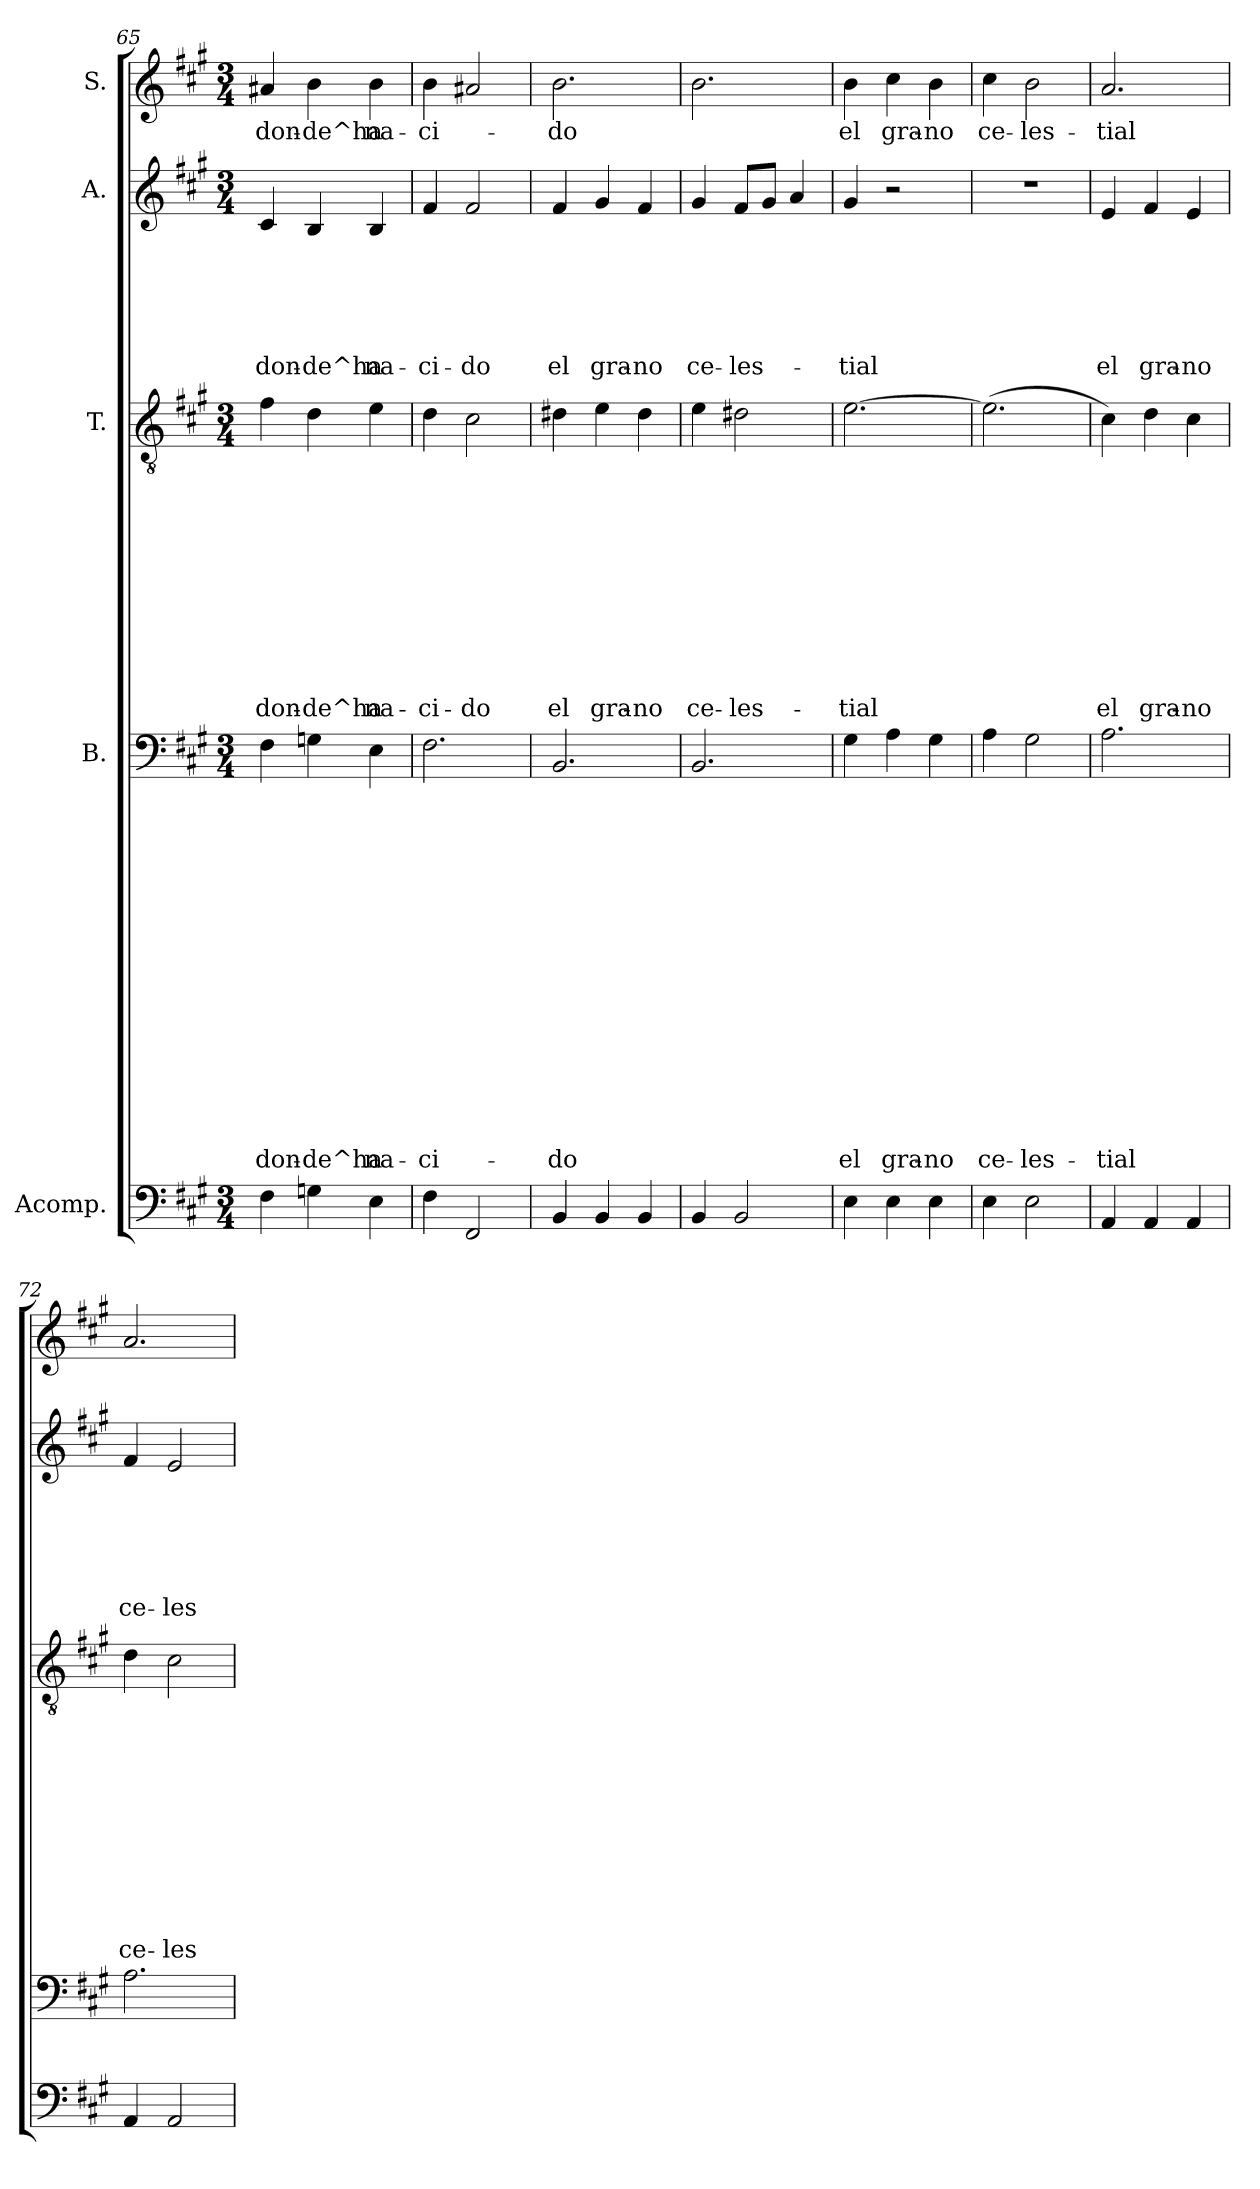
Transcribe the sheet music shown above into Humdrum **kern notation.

**kern	**kern	**text	**text	**text	**text	**text	**text	**text	**text	**text	**text	**text	**text	**text	**text	**text	**text	**kern	**text	**text	**text	**text	**text	**text	**text	**text	**text	**text	**text	**kern	**text	**text	**text	**text	**text	**text	**kern	**text
*part5	*part4	*part4	*part4	*part4	*part4	*part4	*part4	*part4	*part4	*part4	*part4	*part4	*part4	*part4	*part4	*part4	*part4	*part3	*part3	*part3	*part3	*part3	*part3	*part3	*part3	*part3	*part3	*part3	*part3	*part2	*part2	*part2	*part2	*part2	*part2	*part2	*part1	*part1
*staff5	*staff4	*staff4	*staff4	*staff4	*staff4	*staff4	*staff4	*staff4	*staff4	*staff4	*staff4	*staff4	*staff4	*staff4	*staff4	*staff4	*staff4	*staff3	*staff3	*staff3	*staff3	*staff3	*staff3	*staff3	*staff3	*staff3	*staff3	*staff3	*staff3	*staff2	*staff2	*staff2	*staff2	*staff2	*staff2	*staff2	*staff1	*staff1
*I"Acomp.	*I"B.	*	*	*	*	*	*	*	*	*	*	*	*	*	*	*	*	*I"T.	*	*	*	*	*	*	*	*	*	*	*	*I"A.	*	*	*	*	*	*	*I"S.	*
*clefF4	*clefF4	*	*	*	*	*	*	*	*	*	*	*	*	*	*	*	*	*clefGv2	*	*	*	*	*	*	*	*	*	*	*	*clefG2	*	*	*	*	*	*	*clefG2	*
*k[f#c#g#]	*k[f#c#g#]	*	*	*	*	*	*	*	*	*	*	*	*	*	*	*	*	*k[f#c#g#]	*	*	*	*	*	*	*	*	*	*	*	*k[f#c#g#]	*	*	*	*	*	*	*k[f#c#g#]	*
*A:	*A:	*	*	*	*	*	*	*	*	*	*	*	*	*	*	*	*	*A:	*	*	*	*	*	*	*	*	*	*	*	*A:	*	*	*	*	*	*	*A:	*
*M3/4	*M3/4	*	*	*	*	*	*	*	*	*	*	*	*	*	*	*	*	*M3/4	*	*	*	*	*	*	*	*	*	*	*	*M3/4	*	*	*	*	*	*	*M3/4	*
=65	=65	=65	=65	=65	=65	=65	=65	=65	=65	=65	=65	=65	=65	=65	=65	=65	=65	=65	=65	=65	=65	=65	=65	=65	=65	=65	=65	=65	=65	=65	=65	=65	=65	=65	=65	=65	=65	=65
!	!	!	!	!	!	!	!	!	!	!	!	!	!	!	!	!	!LO:LY:b	!	!	!	!	!	!	!	!	!	!	!	!LO:LY:b	!	!	!	!	!	!	!LO:LY:b	!	!LO:LY:b
4F#\	4F#\	.	.	.	.	.	.	.	.	.	.	.	.	.	.	.	don-	4f#\	.	.	.	.	.	.	.	.	.	.	don-	4c#/	.	.	.	.	.	don-	4a#X/	don-
!	!	!	!	!	!	!	!	!	!	!	!	!	!	!	!	!	!LO:LY:b	!	!	!	!	!	!	!	!	!	!	!	!LO:LY:b	!	!	!	!	!	!	!LO:LY:b	!	!LO:LY:b
4Gn\	4Gn\	.	.	.	.	.	.	.	.	.	.	.	.	.	.	.	-de^ha	4d\	.	.	.	.	.	.	.	.	.	.	-de^ha	4B/	.	.	.	.	.	-de^ha	4b\	-de^ha
!	!	!	!	!	!	!	!	!	!	!	!	!	!	!	!	!	!LO:LY:b	!	!	!	!	!	!	!	!	!	!	!	!LO:LY:b	!	!	!	!	!	!	!LO:LY:b	!	!LO:LY:b
4E\	4E\	.	.	.	.	.	.	.	.	.	.	.	.	.	.	.	na-	4e\	.	.	.	.	.	.	.	.	.	.	na-	4B/	.	.	.	.	.	na-	4b\	na-
=66	=66	=66	=66	=66	=66	=66	=66	=66	=66	=66	=66	=66	=66	=66	=66	=66	=66	=66	=66	=66	=66	=66	=66	=66	=66	=66	=66	=66	=66	=66	=66	=66	=66	=66	=66	=66	=66	=66
!	!	!	!	!	!	!	!	!	!	!	!	!	!	!	!	!	!LO:LY:b	!	!	!	!	!	!	!	!	!	!	!	!LO:LY:b	!	!	!	!	!	!	!LO:LY:b	!	!LO:LY:b
4F#\	2.F#\	.	.	.	.	.	.	.	.	.	.	.	.	.	.	.	-ci-	4d\	.	.	.	.	.	.	.	.	.	.	-ci-	4f#/	.	.	.	.	.	-ci-	4b\	-ci-
!	!	!	!	!	!	!	!	!	!	!	!	!	!	!	!	!	!	!	!	!	!	!	!	!	!	!	!	!	!LO:LY:b	!	!	!	!	!	!	!LO:LY:b	!	!
2FF#/	.	.	.	.	.	.	.	.	.	.	.	.	.	.	.	.	.	2c#\	.	.	.	.	.	.	.	.	.	.	-do	2f#/	.	.	.	.	.	-do	2a#X/	.
=67	=67	=67	=67	=67	=67	=67	=67	=67	=67	=67	=67	=67	=67	=67	=67	=67	=67	=67	=67	=67	=67	=67	=67	=67	=67	=67	=67	=67	=67	=67	=67	=67	=67	=67	=67	=67	=67	=67
!	!	!	!	!	!	!	!	!	!	!	!	!	!	!	!	!	!LO:LY:b	!	!	!	!	!	!	!	!	!	!	!	!LO:LY:b	!	!	!	!	!	!	!LO:LY:b	!	!LO:LY:b
4BB/	2.BB/	.	.	.	.	.	.	.	.	.	.	.	.	.	.	.	-do	4d#X\	.	.	.	.	.	.	.	.	.	.	el	4f#/	.	.	.	.	.	el	2.b\	-do
!	!	!	!	!	!	!	!	!	!	!	!	!	!	!	!	!	!	!	!	!	!	!	!	!	!	!	!	!	!LO:LY:b	!	!	!	!	!	!	!LO:LY:b	!	!
4BB/	.	.	.	.	.	.	.	.	.	.	.	.	.	.	.	.	.	4e\	.	.	.	.	.	.	.	.	.	.	gra-	4g#/	.	.	.	.	.	gra-	.	.
!	!	!	!	!	!	!	!	!	!	!	!	!	!	!	!	!	!	!	!	!	!	!	!	!	!	!	!	!	!LO:LY:b	!	!	!	!	!	!	!LO:LY:b	!	!
4BB/	.	.	.	.	.	.	.	.	.	.	.	.	.	.	.	.	.	4d#\	.	.	.	.	.	.	.	.	.	.	-no	4f#/	.	.	.	.	.	-no	.	.
!!LO:PB:g=z
=68	=68	=68	=68	=68	=68	=68	=68	=68	=68	=68	=68	=68	=68	=68	=68	=68	=68	=68	=68	=68	=68	=68	=68	=68	=68	=68	=68	=68	=68	=68	=68	=68	=68	=68	=68	=68	=68	=68
!	!	!	!	!	!	!	!	!	!	!	!	!	!	!	!	!	!	!	!	!	!	!	!	!	!	!	!	!	!LO:LY:b	!	!	!	!	!	!	!LO:LY:b	!	!
4BB/	2.BB/	.	.	.	.	.	.	.	.	.	.	.	.	.	.	.	.	4e\	.	.	.	.	.	.	.	.	.	.	ce-	4g#/	.	.	.	.	.	ce-	2.b\	.
!	!	!	!	!	!	!	!	!	!	!	!	!	!	!	!	!	!	!	!	!	!	!	!	!	!	!	!	!	!LO:LY:b	!	!	!	!	!	!	!LO:LY:b	!	!
2BB/	.	.	.	.	.	.	.	.	.	.	.	.	.	.	.	.	.	2d#X\	.	.	.	.	.	.	.	.	.	.	-les-	8f#/L	.	.	.	.	.	-les-	.	.
.	.	.	.	.	.	.	.	.	.	.	.	.	.	.	.	.	.	.	.	.	.	.	.	.	.	.	.	.	.	8g#/J	.	.	.	.	.	.	.	.
.	.	.	.	.	.	.	.	.	.	.	.	.	.	.	.	.	.	.	.	.	.	.	.	.	.	.	.	.	.	4a/	.	.	.	.	.	.	.	.
=69	=69	=69	=69	=69	=69	=69	=69	=69	=69	=69	=69	=69	=69	=69	=69	=69	=69	=69	=69	=69	=69	=69	=69	=69	=69	=69	=69	=69	=69	=69	=69	=69	=69	=69	=69	=69	=69	=69
!	!	!	!	!	!	!	!	!	!	!	!	!	!	!	!	!	!LO:LY:b	!	!	!	!	!	!	!	!	!	!	!	!LO:LY:b	!	!	!	!	!	!	!LO:LY:b	!	!LO:LY:b
4E\	4G#\	.	.	.	.	.	.	.	.	.	.	.	.	.	.	.	el	[>2.e\	.	.	.	.	.	.	.	.	.	.	-tial	4g#/	.	.	.	.	.	-tial	4b\	el
!	!	!	!	!	!	!	!	!	!	!	!	!	!	!	!	!	!LO:LY:b	!	!	!	!	!	!	!	!	!	!	!	!	!	!	!	!	!	!	!	!	!LO:LY:b
4E\	4A\	.	.	.	.	.	.	.	.	.	.	.	.	.	.	.	gra-	.	.	.	.	.	.	.	.	.	.	.	.	2r	.	.	.	.	.	.	4cc#\	gra-
!	!	!	!	!	!	!	!	!	!	!	!	!	!	!	!	!	!LO:LY:b	!	!	!	!	!	!	!	!	!	!	!	!	!	!	!	!	!	!	!	!	!LO:LY:b
4E\	4G#\	.	.	.	.	.	.	.	.	.	.	.	.	.	.	.	-no	.	.	.	.	.	.	.	.	.	.	.	.	.	.	.	.	.	.	.	4b\	-no
=70	=70	=70	=70	=70	=70	=70	=70	=70	=70	=70	=70	=70	=70	=70	=70	=70	=70	=70	=70	=70	=70	=70	=70	=70	=70	=70	=70	=70	=70	=70	=70	=70	=70	=70	=70	=70	=70	=70
!	!	!	!	!	!	!	!	!	!	!	!	!	!	!	!	!	!LO:LY:b	!	!	!	!	!	!	!	!	!	!	!	!	!	!	!	!	!	!	!	!	!LO:LY:b
4E\	4A\	.	.	.	.	.	.	.	.	.	.	.	.	.	.	.	ce-	(>2.e\]	.	.	.	.	.	.	.	.	.	.	.	2.r	.	.	.	.	.	.	4cc#\	ce-
!	!	!	!	!	!	!	!	!	!	!	!	!	!	!	!	!	!LO:LY:b	!	!	!	!	!	!	!	!	!	!	!	!	!	!	!	!	!	!	!	!	!LO:LY:b
2E\	2G#\	.	.	.	.	.	.	.	.	.	.	.	.	.	.	.	-les-	.	.	.	.	.	.	.	.	.	.	.	.	.	.	.	.	.	.	.	2b\	-les-
=71	=71	=71	=71	=71	=71	=71	=71	=71	=71	=71	=71	=71	=71	=71	=71	=71	=71	=71	=71	=71	=71	=71	=71	=71	=71	=71	=71	=71	=71	=71	=71	=71	=71	=71	=71	=71	=71	=71
!	!	!	!	!	!	!	!	!	!	!	!	!	!	!	!	!	!LO:LY:b	!	!	!	!	!	!	!	!	!	!	!	!LO:LY:b	!	!	!	!	!	!	!LO:LY:b	!	!LO:LY:b
4AA/	2.A\	.	.	.	.	.	.	.	.	.	.	.	.	.	.	.	-tial	4c#\)	.	.	.	.	.	.	.	.	.	.	el	4e/	.	.	.	.	.	el	2.a/	-tial
!	!	!	!	!	!	!	!	!	!	!	!	!	!	!	!	!	!	!	!	!	!	!	!	!	!	!	!	!	!LO:LY:b	!	!	!	!	!	!	!LO:LY:b	!	!
4AA/	.	.	.	.	.	.	.	.	.	.	.	.	.	.	.	.	.	4d\	.	.	.	.	.	.	.	.	.	.	gra-	4f#/	.	.	.	.	.	gra-	.	.
!	!	!	!	!	!	!	!	!	!	!	!	!	!	!	!	!	!	!	!	!	!	!	!	!	!	!	!	!	!LO:LY:b	!	!	!	!	!	!	!LO:LY:b	!	!
4AA/	.	.	.	.	.	.	.	.	.	.	.	.	.	.	.	.	.	4c#\	.	.	.	.	.	.	.	.	.	.	-no	4e/	.	.	.	.	.	-no	.	.
=72	=72	=72	=72	=72	=72	=72	=72	=72	=72	=72	=72	=72	=72	=72	=72	=72	=72	=72	=72	=72	=72	=72	=72	=72	=72	=72	=72	=72	=72	=72	=72	=72	=72	=72	=72	=72	=72	=72
!	!	!	!	!	!	!	!	!	!	!	!	!	!	!	!	!	!	!	!	!	!	!	!	!	!	!	!	!	!LO:LY:b	!	!	!	!	!	!	!LO:LY:b	!	!
4AA/	2.A\	.	.	.	.	.	.	.	.	.	.	.	.	.	.	.	.	4d\	.	.	.	.	.	.	.	.	.	.	ce-	4f#/	.	.	.	.	.	ce-	2.a/	.
!	!	!	!	!	!	!	!	!	!	!	!	!	!	!	!	!	!	!	!	!	!	!	!	!	!	!	!	!	!LO:LY:b	!	!	!	!	!	!	!LO:LY:b	!	!
2AA/	.	.	.	.	.	.	.	.	.	.	.	.	.	.	.	.	.	2c#\	.	.	.	.	.	.	.	.	.	.	-les-	2e/	.	.	.	.	.	-les-	.	.
=	=	=	=	=	=	=	=	=	=	=	=	=	=	=	=	=	=	=	=	=	=	=	=	=	=	=	=	=	=	=	=	=	=	=	=	=	=	=
*-	*-	*-	*-	*-	*-	*-	*-	*-	*-	*-	*-	*-	*-	*-	*-	*-	*-	*-	*-	*-	*-	*-	*-	*-	*-	*-	*-	*-	*-	*-	*-	*-	*-	*-	*-	*-	*-	*-
